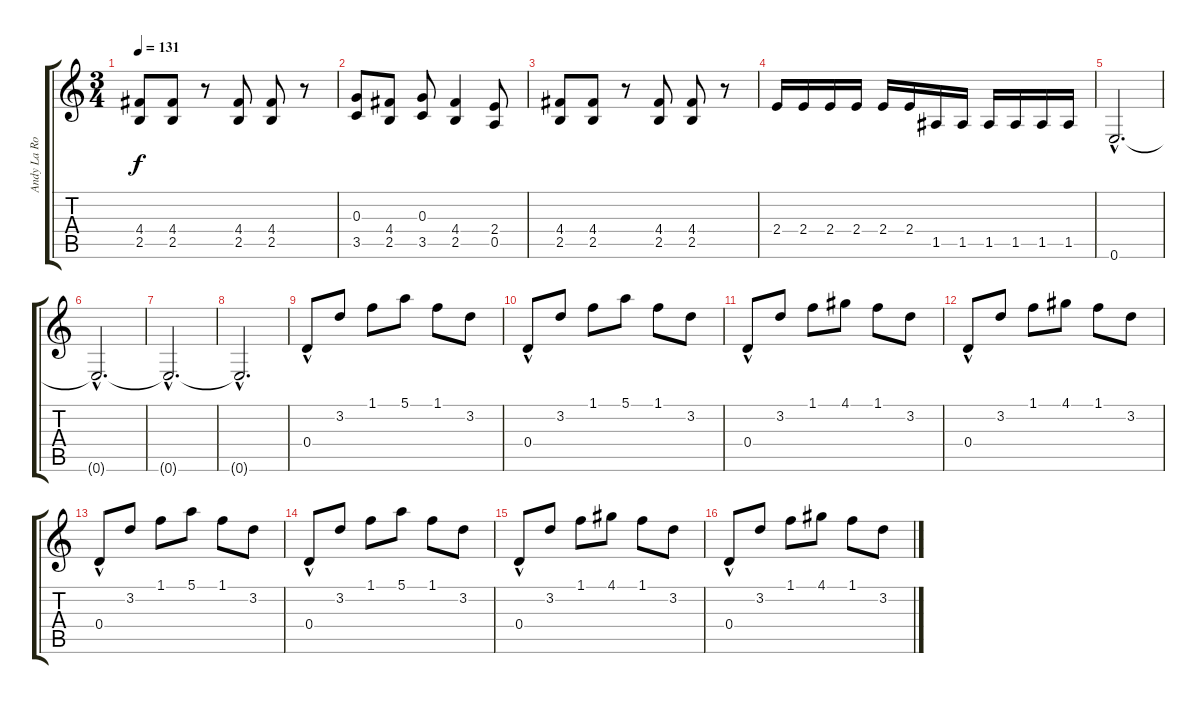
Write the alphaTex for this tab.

\track ("Andy La Rocque" "Andy La Ro") {instrument overdrivenguitar}
\staff {score tabs}
\tuning (E4 B3 G3 D3 A2 E2) {hide}
\ts (3 4)
\tempo 131
\clef g2
\ks c
(4.4 2.5).8{dy f} (4.4 2.5).8 r.8 (4.4 2.5).8 (4.4 2.5).8 r.8 |
(0.3 3.5).8 (4.4 2.5).8 (0.3 3.5).8 (4.4 2.5).4 (2.4 0.5).8 |
(4.4 2.5).8 (4.4 2.5).8 r.8 (4.4 2.5).8 (4.4 2.5).8 r.8 |
2.4.16 2.4.16 2.4.16 2.4.16 2.4.16 2.4.16 1.5.16 1.5.16 1.5.16 1.5.16 1.5.16 1.5.16 |
0.6{hac}.2{d} |
0.6{hac t}.2{d} |
0.6{hac t}.2{d} |
0.6{hac t}.2{d} |
0.4{hac}.8{instrument acousticguitarsteel} 3.2.8 1.1.8 5.1.8 1.1.8 3.2.8 |
0.4{hac}.8 3.2.8 1.1.8 5.1.8 1.1.8 3.2.8 |
0.4{hac}.8 3.2.8 1.1.8 4.1.8 1.1.8 3.2.8 |
0.4{hac}.8 3.2.8 1.1.8 4.1.8 1.1.8 3.2.8 |
0.4{hac}.8 3.2.8 1.1.8 5.1.8 1.1.8 3.2.8 |
0.4{hac}.8 3.2.8 1.1.8 5.1.8 1.1.8 3.2.8 |
0.4{hac}.8 3.2.8 1.1.8 4.1.8 1.1.8 3.2.8 |
0.4{hac}.8 3.2.8 1.1.8 4.1.8 1.1.8 3.2.8
